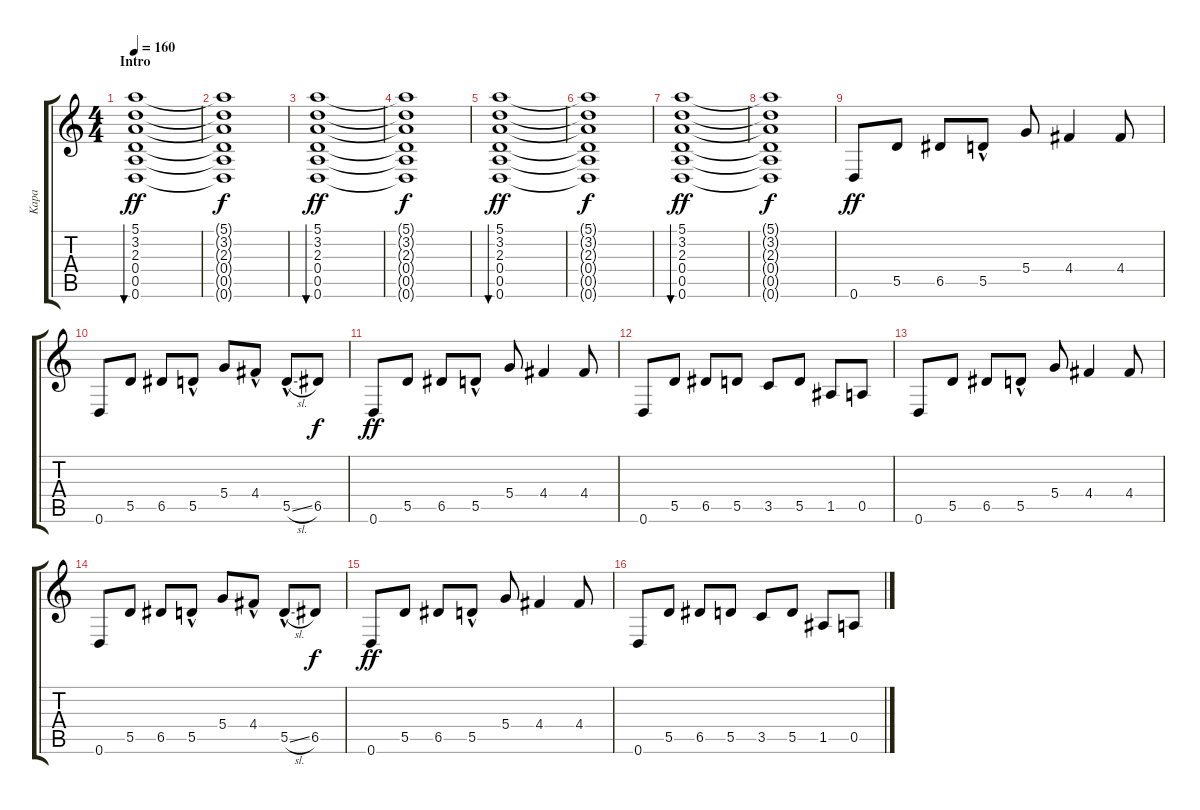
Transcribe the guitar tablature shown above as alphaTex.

\track ("Kapa" "Kapa") {instrument electricguitarclean}
\staff {score tabs}
\tuning (E4 B3 G3 D3 A2 D2) {hide}
\ts (4 4)
\section ("" "Intro")
\tempo 160
\tempo 80
\tempo 160
\clef g2
\ks c
(5.1 3.2 2.3 0.4 0.5 0.6).1{bu 120 dy ff instrument electricguitarclean} |
(5.1{t} 3.2{t} 2.3{t} 0.4{t} 0.5{t} 0.6{t}).1{dy f} |
(5.1 3.2 2.3 0.4 0.5 0.6).1{bu 120 dy ff} |
(5.1{t} 3.2{t} 2.3{t} 0.4{t} 0.5{t} 0.6{t}).1{dy f} |
(5.1 3.2 2.3 0.4 0.5 0.6).1{bu 120 dy ff} |
(5.1{t} 3.2{t} 2.3{t} 0.4{t} 0.5{t} 0.6{t}).1{dy f} |
(5.1 3.2 2.3 0.4 0.5 0.6).1{bu 120 dy ff} |
(5.1{t} 3.2{t} 2.3{t} 0.4{t} 0.5{t} 0.6{t}).1{dy f} |
0.6.8{dy ff} 5.5.8 6.5.8 5.5{hac}.8 5.4.8 4.4.4 4.4.8 |
0.6.8 5.5.8 6.5.8 5.5{hac}.8 5.4.8 4.4{hac}.8 5.5{sl hac}.8 6.5.8{dy f} |
0.6.8{dy ff} 5.5.8 6.5.8 5.5{hac}.8 5.4.8 4.4.4 4.4.8 |
0.6.8 5.5.8 6.5.8 5.5.8 3.5.8 5.5.8 1.5.8 0.5.8 |
0.6.8 5.5.8 6.5.8 5.5{hac}.8 5.4.8 4.4.4 4.4.8 |
0.6.8 5.5.8 6.5.8 5.5{hac}.8 5.4.8 4.4{hac}.8 5.5{sl hac}.8 6.5.8{dy f} |
0.6.8{dy ff} 5.5.8 6.5.8 5.5{hac}.8 5.4.8 4.4.4 4.4.8 |
0.6.8 5.5.8 6.5.8 5.5.8 3.5.8 5.5.8 1.5.8 0.5.8
